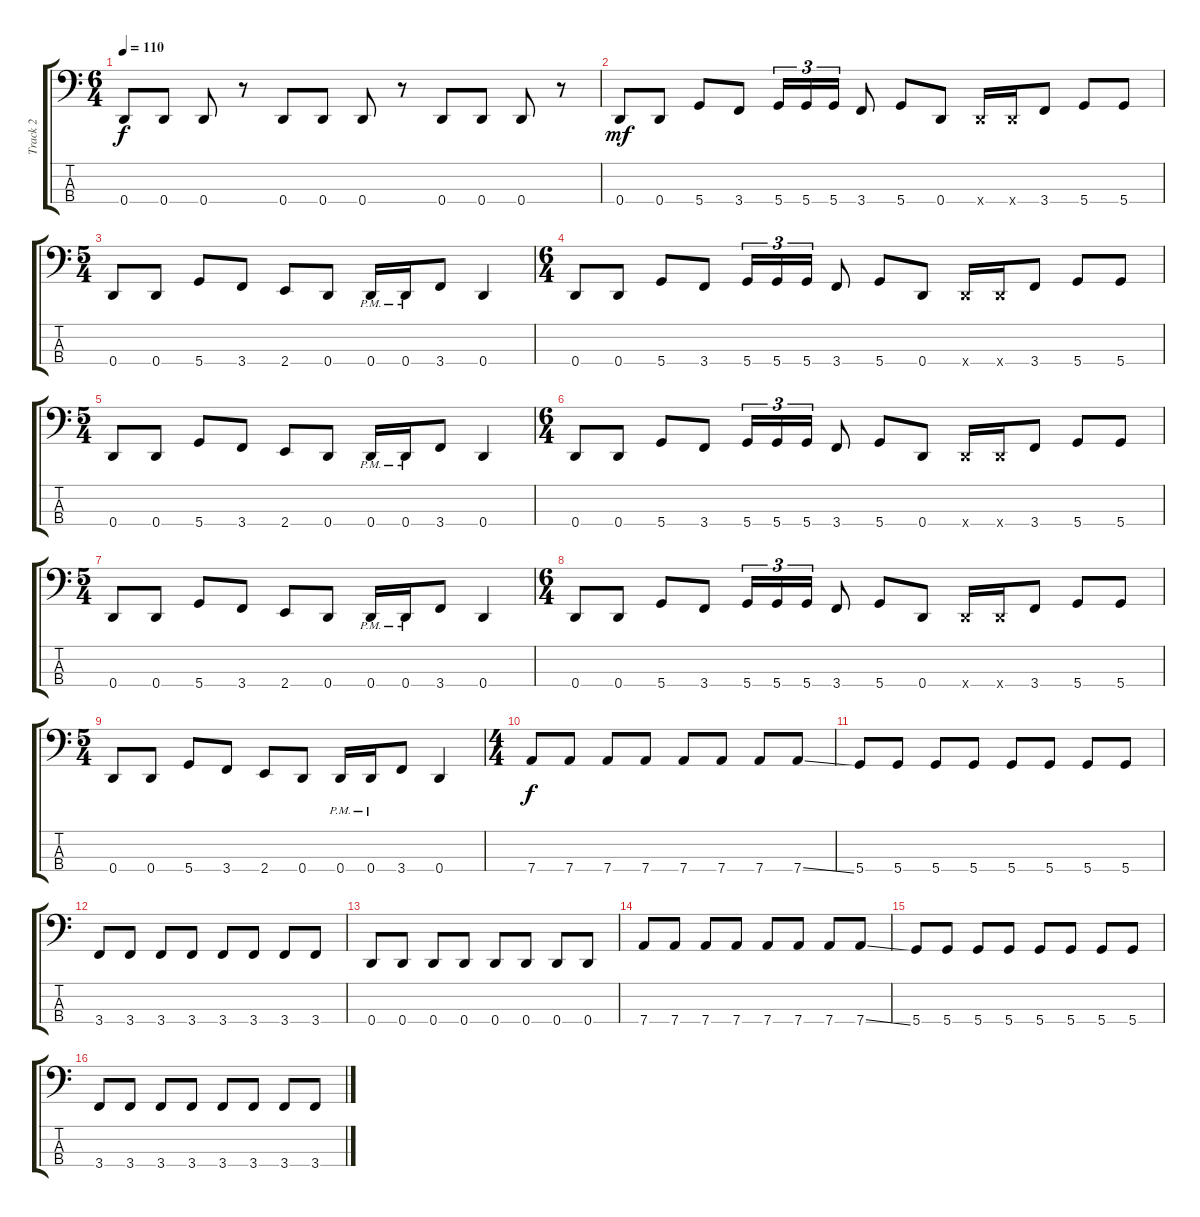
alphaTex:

\track ("Track 2" "Track 2") {instrument electricbasspick}
\staff {score tabs}
\tuning (G2 D2 A1 D1) {hide}
\ts (6 4)
\tempo 110
\clef f4
\ks c
0.4.8{dy f} 0.4.8 0.4.8 r.8 0.4.8 0.4.8 0.4.8 r.8 0.4.8 0.4.8 0.4.8 r.8 |
0.4.8{dy mf} 0.4.8 5.4.8 3.4.8 5.4.16{tu (3 2)} 5.4.16{tu (3 2)} 5.4.16{tu (3 2)} 3.4.8 5.4.8 0.4.8 0.4{x}.16 0.4{x}.16 3.4.8 5.4.8 5.4.8 |
\ts (5 4)
0.4.8 0.4.8 5.4.8 3.4.8 2.4.8 0.4.8 0.4{pm}.16 0.4{pm}.16 3.4.8 0.4.4 |
\ts (6 4)
0.4.8 0.4.8 5.4.8 3.4.8 5.4.16{tu (3 2)} 5.4.16{tu (3 2)} 5.4.16{tu (3 2)} 3.4.8 5.4.8 0.4.8 0.4{x}.16 0.4{x}.16 3.4.8 5.4.8 5.4.8 |
\ts (5 4)
0.4.8 0.4.8 5.4.8 3.4.8 2.4.8 0.4.8 0.4{pm}.16 0.4{pm}.16 3.4.8 0.4.4 |
\ts (6 4)
0.4.8 0.4.8 5.4.8 3.4.8 5.4.16{tu (3 2)} 5.4.16{tu (3 2)} 5.4.16{tu (3 2)} 3.4.8 5.4.8 0.4.8 0.4{x}.16 0.4{x}.16 3.4.8 5.4.8 5.4.8 |
\ts (5 4)
0.4.8 0.4.8 5.4.8 3.4.8 2.4.8 0.4.8 0.4{pm}.16 0.4{pm}.16 3.4.8 0.4.4 |
\ts (6 4)
0.4.8 0.4.8 5.4.8 3.4.8 5.4.16{tu (3 2)} 5.4.16{tu (3 2)} 5.4.16{tu (3 2)} 3.4.8 5.4.8 0.4.8 0.4{x}.16 0.4{x}.16 3.4.8 5.4.8 5.4.8 |
\ts (5 4)
0.4.8 0.4.8 5.4.8 3.4.8 2.4.8 0.4.8 0.4{pm}.16 0.4{pm}.16 3.4.8 0.4.4 |
\ts (4 4)
7.4.8{dy f} 7.4.8 7.4.8 7.4.8 7.4.8 7.4.8 7.4.8 7.4{ss}.8 |
5.4.8 5.4.8 5.4.8 5.4.8 5.4.8 5.4.8 5.4.8 5.4.8 |
3.4.8 3.4.8 3.4.8 3.4.8 3.4.8 3.4.8 3.4.8 3.4.8 |
0.4.8 0.4.8 0.4.8 0.4.8 0.4.8 0.4.8 0.4.8 0.4.8 |
7.4.8 7.4.8 7.4.8 7.4.8 7.4.8 7.4.8 7.4.8 7.4{ss}.8 |
5.4.8 5.4.8 5.4.8 5.4.8 5.4.8 5.4.8 5.4.8 5.4.8 |
3.4.8 3.4.8 3.4.8 3.4.8 3.4.8 3.4.8 3.4.8 3.4.8
